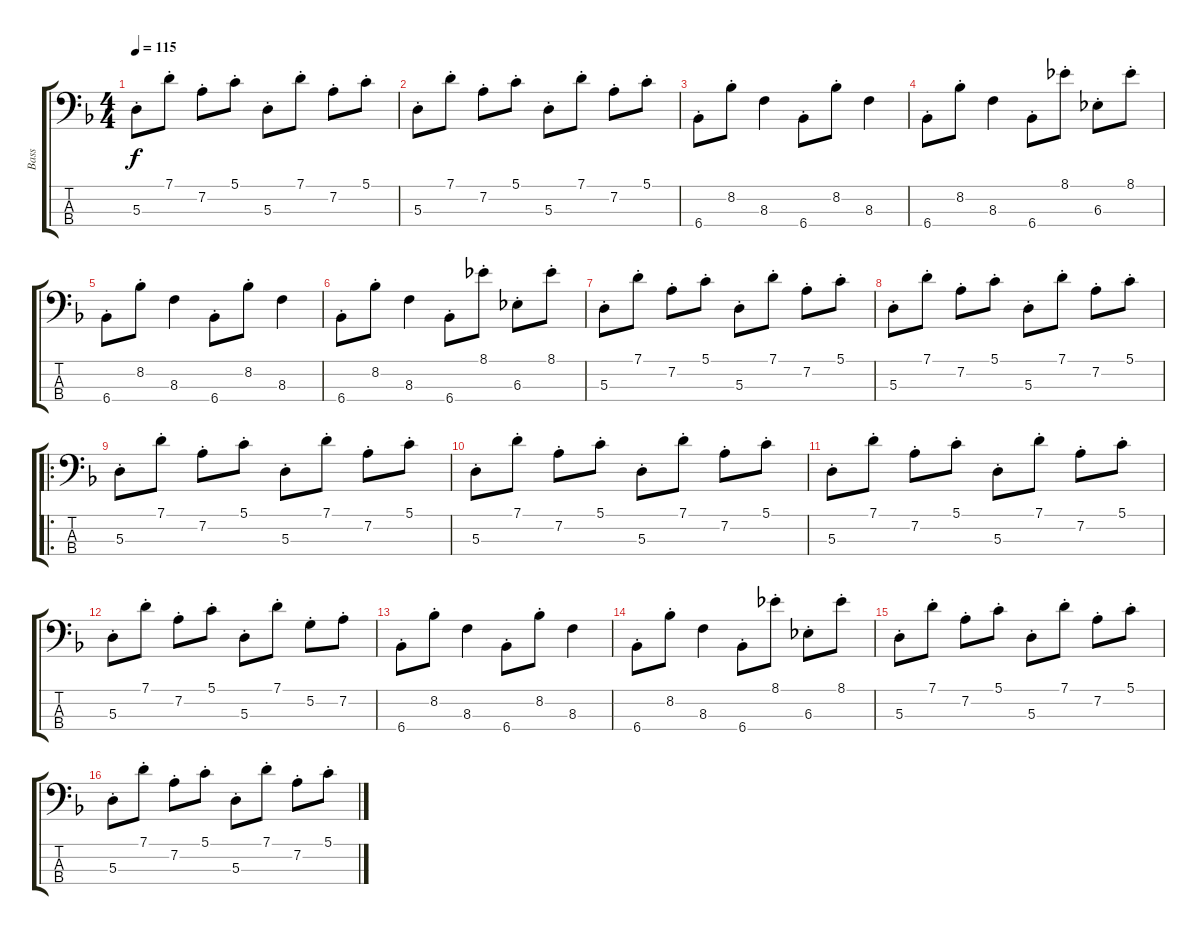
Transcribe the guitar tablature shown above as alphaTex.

\track ("Bass" "Bass") {instrument electricbasspick}
\staff {score tabs}
\tuning (G2 D2 A1 E1) {hide}
\ts (4 4)
\tempo 115
\clef f4
\ks dminor
5.3{st}.8{dy f} 7.1{st}.8 7.2{st}.8 5.1{st}.8 5.3{st}.8 7.1{st}.8 7.2{st}.8 5.1{st}.8 |
5.3{st}.8 7.1{st}.8 7.2{st}.8 5.1{st}.8 5.3{st}.8 7.1{st}.8 7.2{st}.8 5.1{st}.8 |
6.4{st}.8 8.2{st}.8 8.3.4 6.4{st}.8 8.2{st}.8 8.3.4 |
6.4{st}.8 8.2{st}.8 8.3.4 6.4{st}.8 8.1{st}.8 6.3{st}.8 8.1{st}.8 |
6.4{st}.8 8.2{st}.8 8.3.4 6.4{st}.8 8.2{st}.8 8.3.4 |
6.4{st}.8 8.2{st}.8 8.3.4 6.4{st}.8 8.1{st}.8 6.3{st}.8 8.1{st}.8 |
5.3{st}.8 7.1{st}.8 7.2{st}.8 5.1{st}.8 5.3{st}.8 7.1{st}.8 7.2{st}.8 5.1{st}.8 |
5.3{st}.8 7.1{st}.8 7.2{st}.8 5.1{st}.8 5.3{st}.8 7.1{st}.8 7.2{st}.8 5.1{st}.8 |
\ro
5.3{st}.8 7.1{st}.8 7.2{st}.8 5.1{st}.8 5.3{st}.8 7.1{st}.8 7.2{st}.8 5.1{st}.8 |
5.3{st}.8 7.1{st}.8 7.2{st}.8 5.1{st}.8 5.3{st}.8 7.1{st}.8 7.2{st}.8 5.1{st}.8 |
5.3{st}.8 7.1{st}.8 7.2{st}.8 5.1{st}.8 5.3{st}.8 7.1{st}.8 7.2{st}.8 5.1{st}.8 |
5.3{st}.8 7.1{st}.8 7.2{st}.8 5.1{st}.8 5.3{st}.8 7.1{st}.8 5.2{st}.8 7.2{st}.8 |
6.4{st}.8 8.2{st}.8 8.3.4 6.4{st}.8 8.2{st}.8 8.3.4 |
6.4{st}.8 8.2{st}.8 8.3.4 6.4{st}.8 8.1{st}.8 6.3{st}.8 8.1{st}.8 |
5.3{st}.8 7.1{st}.8 7.2{st}.8 5.1{st}.8 5.3{st}.8 7.1{st}.8 7.2{st}.8 5.1{st}.8 |
5.3{st}.8 7.1{st}.8 7.2{st}.8 5.1{st}.8 5.3{st}.8 7.1{st}.8 7.2{st}.8 5.1{st}.8
